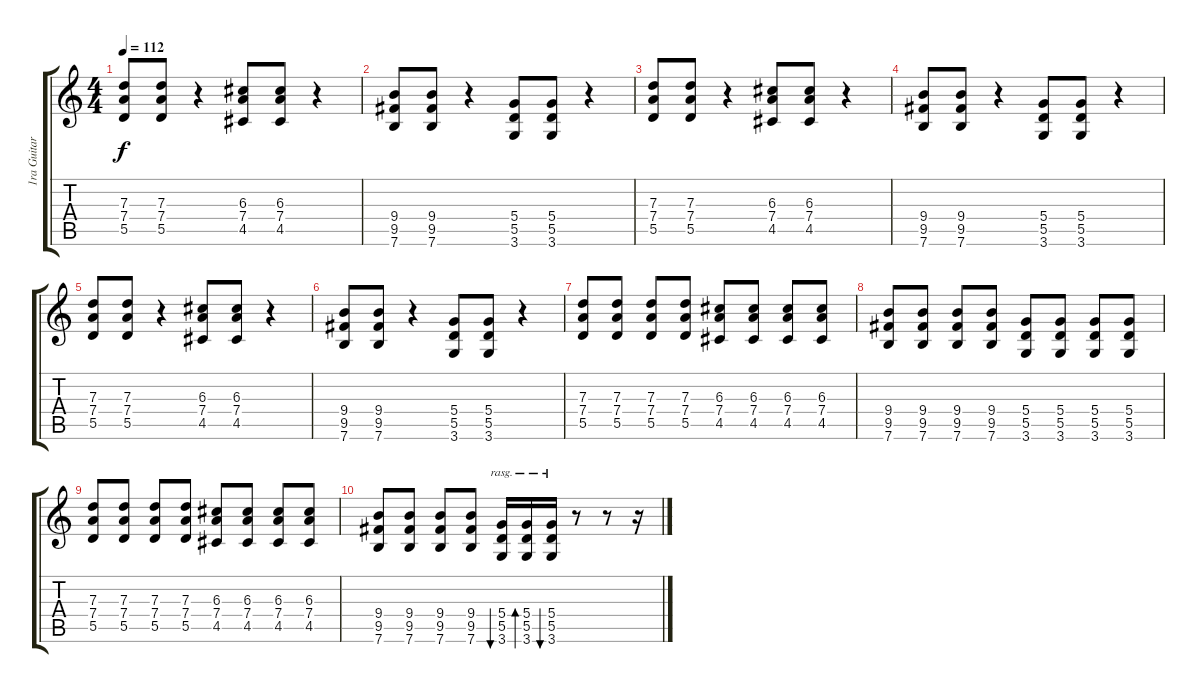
\track ("1ra Guitarra distorision" "1ra Guitar") {instrument distortionguitar}
\staff {score tabs}
\tuning (E4 B3 G3 D3 A2 E2) {hide}
\ts (4 4)
\tempo 112
\clef g2
\ks c
(7.3 7.4 5.5).8{dy f} (7.3 7.4 5.5).8 r.4 (6.3 7.4 4.5).8 (6.3 7.4 4.5).8 r.4 |
(9.4 9.5 7.6).8 (9.4 9.5 7.6).8 r.4 (5.4 5.5 3.6).8 (5.4 5.5 3.6).8 r.4 |
(7.3 7.4 5.5).8 (7.3 7.4 5.5).8 r.4 (6.3 7.4 4.5).8 (6.3 7.4 4.5).8 r.4 |
(9.4 9.5 7.6).8 (9.4 9.5 7.6).8 r.4 (5.4 5.5 3.6).8 (5.4 5.5 3.6).8 r.4 |
(7.3 7.4 5.5).8 (7.3 7.4 5.5).8 r.4 (6.3 7.4 4.5).8 (6.3 7.4 4.5).8 r.4 |
(9.4 9.5 7.6).8 (9.4 9.5 7.6).8 r.4 (5.4 5.5 3.6).8 (5.4 5.5 3.6).8 r.4 |
(7.3 7.4 5.5).8 (7.3 7.4 5.5).8 (7.3 7.4 5.5).8 (7.3 7.4 5.5).8 (6.3 7.4 4.5).8 (6.3 7.4 4.5).8 (6.3 7.4 4.5).8 (6.3 7.4 4.5).8 |
(9.4 9.5 7.6).8 (9.4 9.5 7.6).8 (9.4 9.5 7.6).8 (9.4 9.5 7.6).8 (5.4 5.5 3.6).8 (5.4 5.5 3.6).8 (5.4 5.5 3.6).8 (5.4 5.5 3.6).8 |
(7.3 7.4 5.5).8 (7.3 7.4 5.5).8 (7.3 7.4 5.5).8 (7.3 7.4 5.5).8 (6.3 7.4 4.5).8 (6.3 7.4 4.5).8 (6.3 7.4 4.5).8 (6.3 7.4 4.5).8 |
(9.4 9.5 7.6).8 (9.4 9.5 7.6).8 (9.4 9.5 7.6).8 (9.4 9.5 7.6).8 (5.4 5.5 3.6).16{bu 120 rasg ii} (5.4 5.5 3.6).16{bd 120 rasg ii} (5.4 5.5 3.6).16{bu 60 rasg ii} r.8 r.8 r.16
